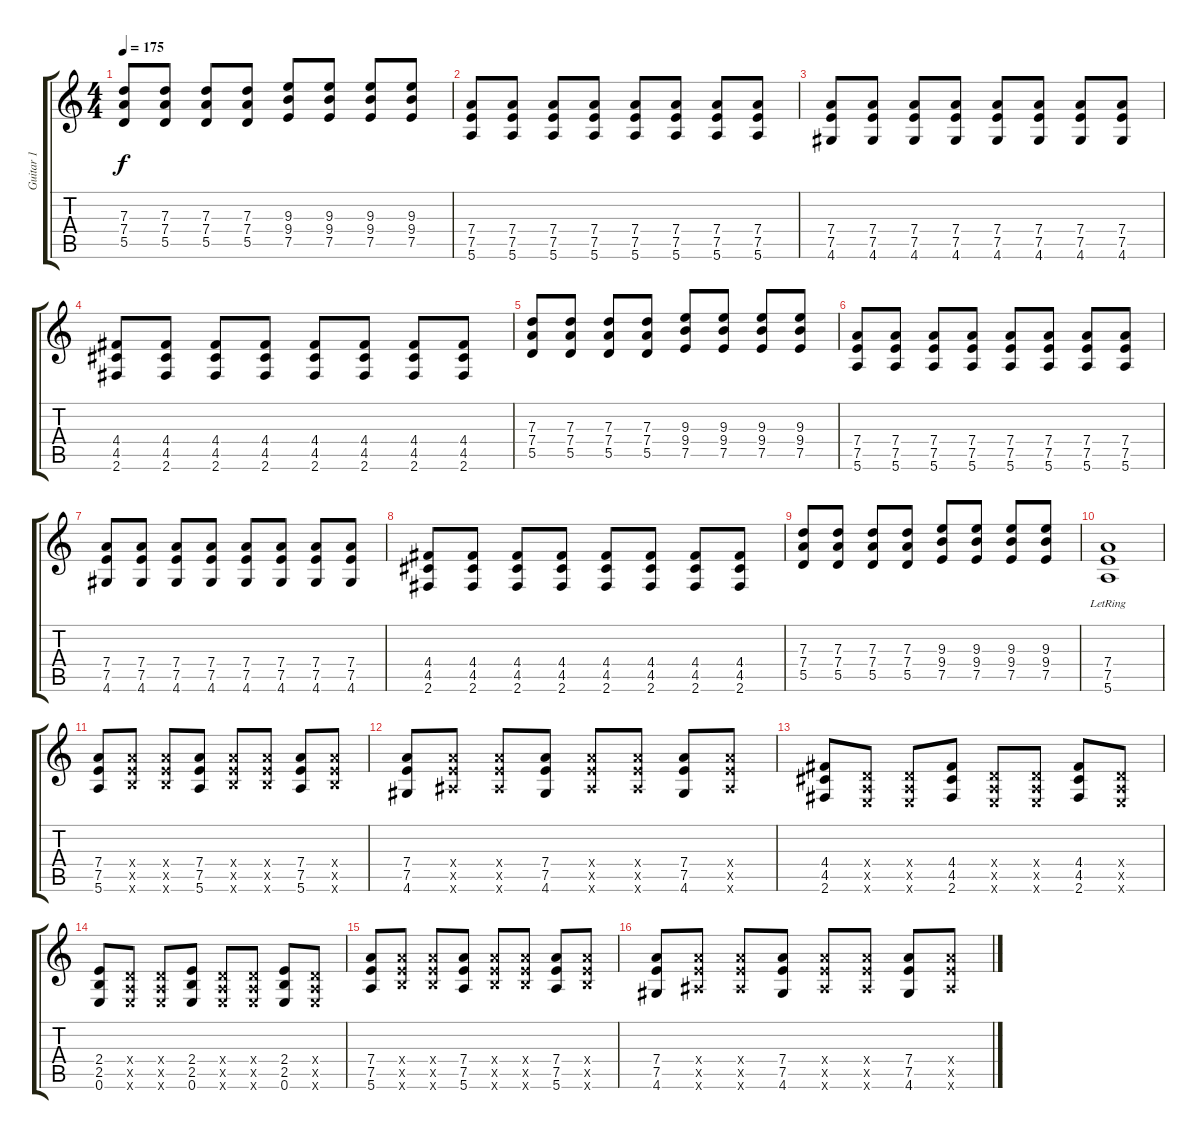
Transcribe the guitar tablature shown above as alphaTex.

\track ("Guitar 1" "Guitar 1") {instrument distortionguitar}
\staff {score tabs}
\tuning (E4 B3 G3 D3 A2 E2) {hide}
\ts (4 4)
\tempo 175
\clef g2
\ks c
(7.3 7.4 5.5).8{dy f instrument distortionguitar} (7.3 7.4 5.5).8 (7.3 7.4 5.5).8 (7.3 7.4 5.5).8 (9.3 9.4 7.5).8 (9.3 9.4 7.5).8 (9.3 9.4 7.5).8 (9.3 9.4 7.5).8 |
(7.4 7.5 5.6).8 (7.4 7.5 5.6).8 (7.4 7.5 5.6).8 (7.4 7.5 5.6).8 (7.4 7.5 5.6).8 (7.4 7.5 5.6).8 (7.4 7.5 5.6).8 (7.4 7.5 5.6).8 |
(7.4 7.5 4.6).8 (7.4 7.5 4.6).8 (7.4 7.5 4.6).8 (7.4 7.5 4.6).8 (7.4 7.5 4.6).8 (7.4 7.5 4.6).8 (7.4 7.5 4.6).8 (7.4 7.5 4.6).8 |
(4.4 4.5 2.6).8 (4.4 4.5 2.6).8 (4.4 4.5 2.6).8 (4.4 4.5 2.6).8 (4.4 4.5 2.6).8 (4.4 4.5 2.6).8 (4.4 4.5 2.6).8 (4.4 4.5 2.6).8 |
(7.3 7.4 5.5).8 (7.3 7.4 5.5).8 (7.3 7.4 5.5).8 (7.3 7.4 5.5).8 (9.3 9.4 7.5).8 (9.3 9.4 7.5).8 (9.3 9.4 7.5).8 (9.3 9.4 7.5).8 |
(7.4 7.5 5.6).8 (7.4 7.5 5.6).8 (7.4 7.5 5.6).8 (7.4 7.5 5.6).8 (7.4 7.5 5.6).8 (7.4 7.5 5.6).8 (7.4 7.5 5.6).8 (7.4 7.5 5.6).8 |
(7.4 7.5 4.6).8 (7.4 7.5 4.6).8 (7.4 7.5 4.6).8 (7.4 7.5 4.6).8 (7.4 7.5 4.6).8 (7.4 7.5 4.6).8 (7.4 7.5 4.6).8 (7.4 7.5 4.6).8 |
(4.4 4.5 2.6).8 (4.4 4.5 2.6).8 (4.4 4.5 2.6).8 (4.4 4.5 2.6).8 (4.4 4.5 2.6).8 (4.4 4.5 2.6).8 (4.4 4.5 2.6).8 (4.4 4.5 2.6).8 |
(7.3 7.4 5.5).8 (7.3 7.4 5.5).8 (7.3 7.4 5.5).8 (7.3 7.4 5.5).8 (9.3 9.4 7.5).8 (9.3 9.4 7.5).8 (9.3 9.4 7.5).8 (9.3 9.4 7.5).8 |
(7.4 7.5 5.6{lr}).1 |
(7.4 7.5 5.6).8 (7.4{x} 7.5{x} 7.6{x}).8 (7.4{x} 7.5{x} 7.6{x}).8 (7.4 7.5 5.6).8 (7.4{x} 7.5{x} 7.6{x}).8 (7.4{x} 7.5{x} 7.6{x}).8 (7.4 7.5 5.6).8 (7.4{x} 7.5{x} 7.6{x}).8 |
(7.4 7.5 4.6).8 (7.4{x} 7.5{x} 6.6{x}).8 (7.4{x} 7.5{x} 6.6{x}).8 (7.4 7.5 4.6).8 (7.4{x} 7.5{x} 6.6{x}).8 (7.4{x} 7.5{x} 6.6{x}).8 (7.4 7.5 4.6).8 (7.4{x} 7.5{x} 6.6{x}).8 |
(4.4 4.5 2.6).8 (0.4{x} 0.5{x} 0.6{x}).8 (0.4{x} 0.5{x} 0.6{x}).8 (4.4 4.5 2.6).8 (0.4{x} 0.5{x} 0.6{x}).8 (0.4{x} 0.5{x} 0.6{x}).8 (4.4 4.5 2.6).8 (0.4{x} 0.5{x} 0.6{x}).8 |
(2.4 2.5 0.6).8 (0.4{x} 0.5{x} 0.6{x}).8 (0.4{x} 0.5{x} 0.6{x}).8 (2.4 2.5 0.6).8 (0.4{x} 0.5{x} 0.6{x}).8 (0.4{x} 0.5{x} 0.6{x}).8 (2.4 2.5 0.6).8 (0.4{x} 0.5{x} 0.6{x}).8 |
(7.4 7.5 5.6).8 (7.4{x} 7.5{x} 7.6{x}).8 (7.4{x} 7.5{x} 7.6{x}).8 (7.4 7.5 5.6).8 (7.4{x} 7.5{x} 7.6{x}).8 (7.4{x} 7.5{x} 7.6{x}).8 (7.4 7.5 5.6).8 (7.4{x} 7.5{x} 7.6{x}).8 |
(7.4 7.5 4.6).8 (7.4{x} 7.5{x} 6.6{x}).8 (7.4{x} 7.5{x} 6.6{x}).8 (7.4 7.5 4.6).8 (7.4{x} 7.5{x} 6.6{x}).8 (7.4{x} 7.5{x} 6.6{x}).8 (7.4 7.5 4.6).8 (7.4{x} 7.5{x} 6.6{x}).8
